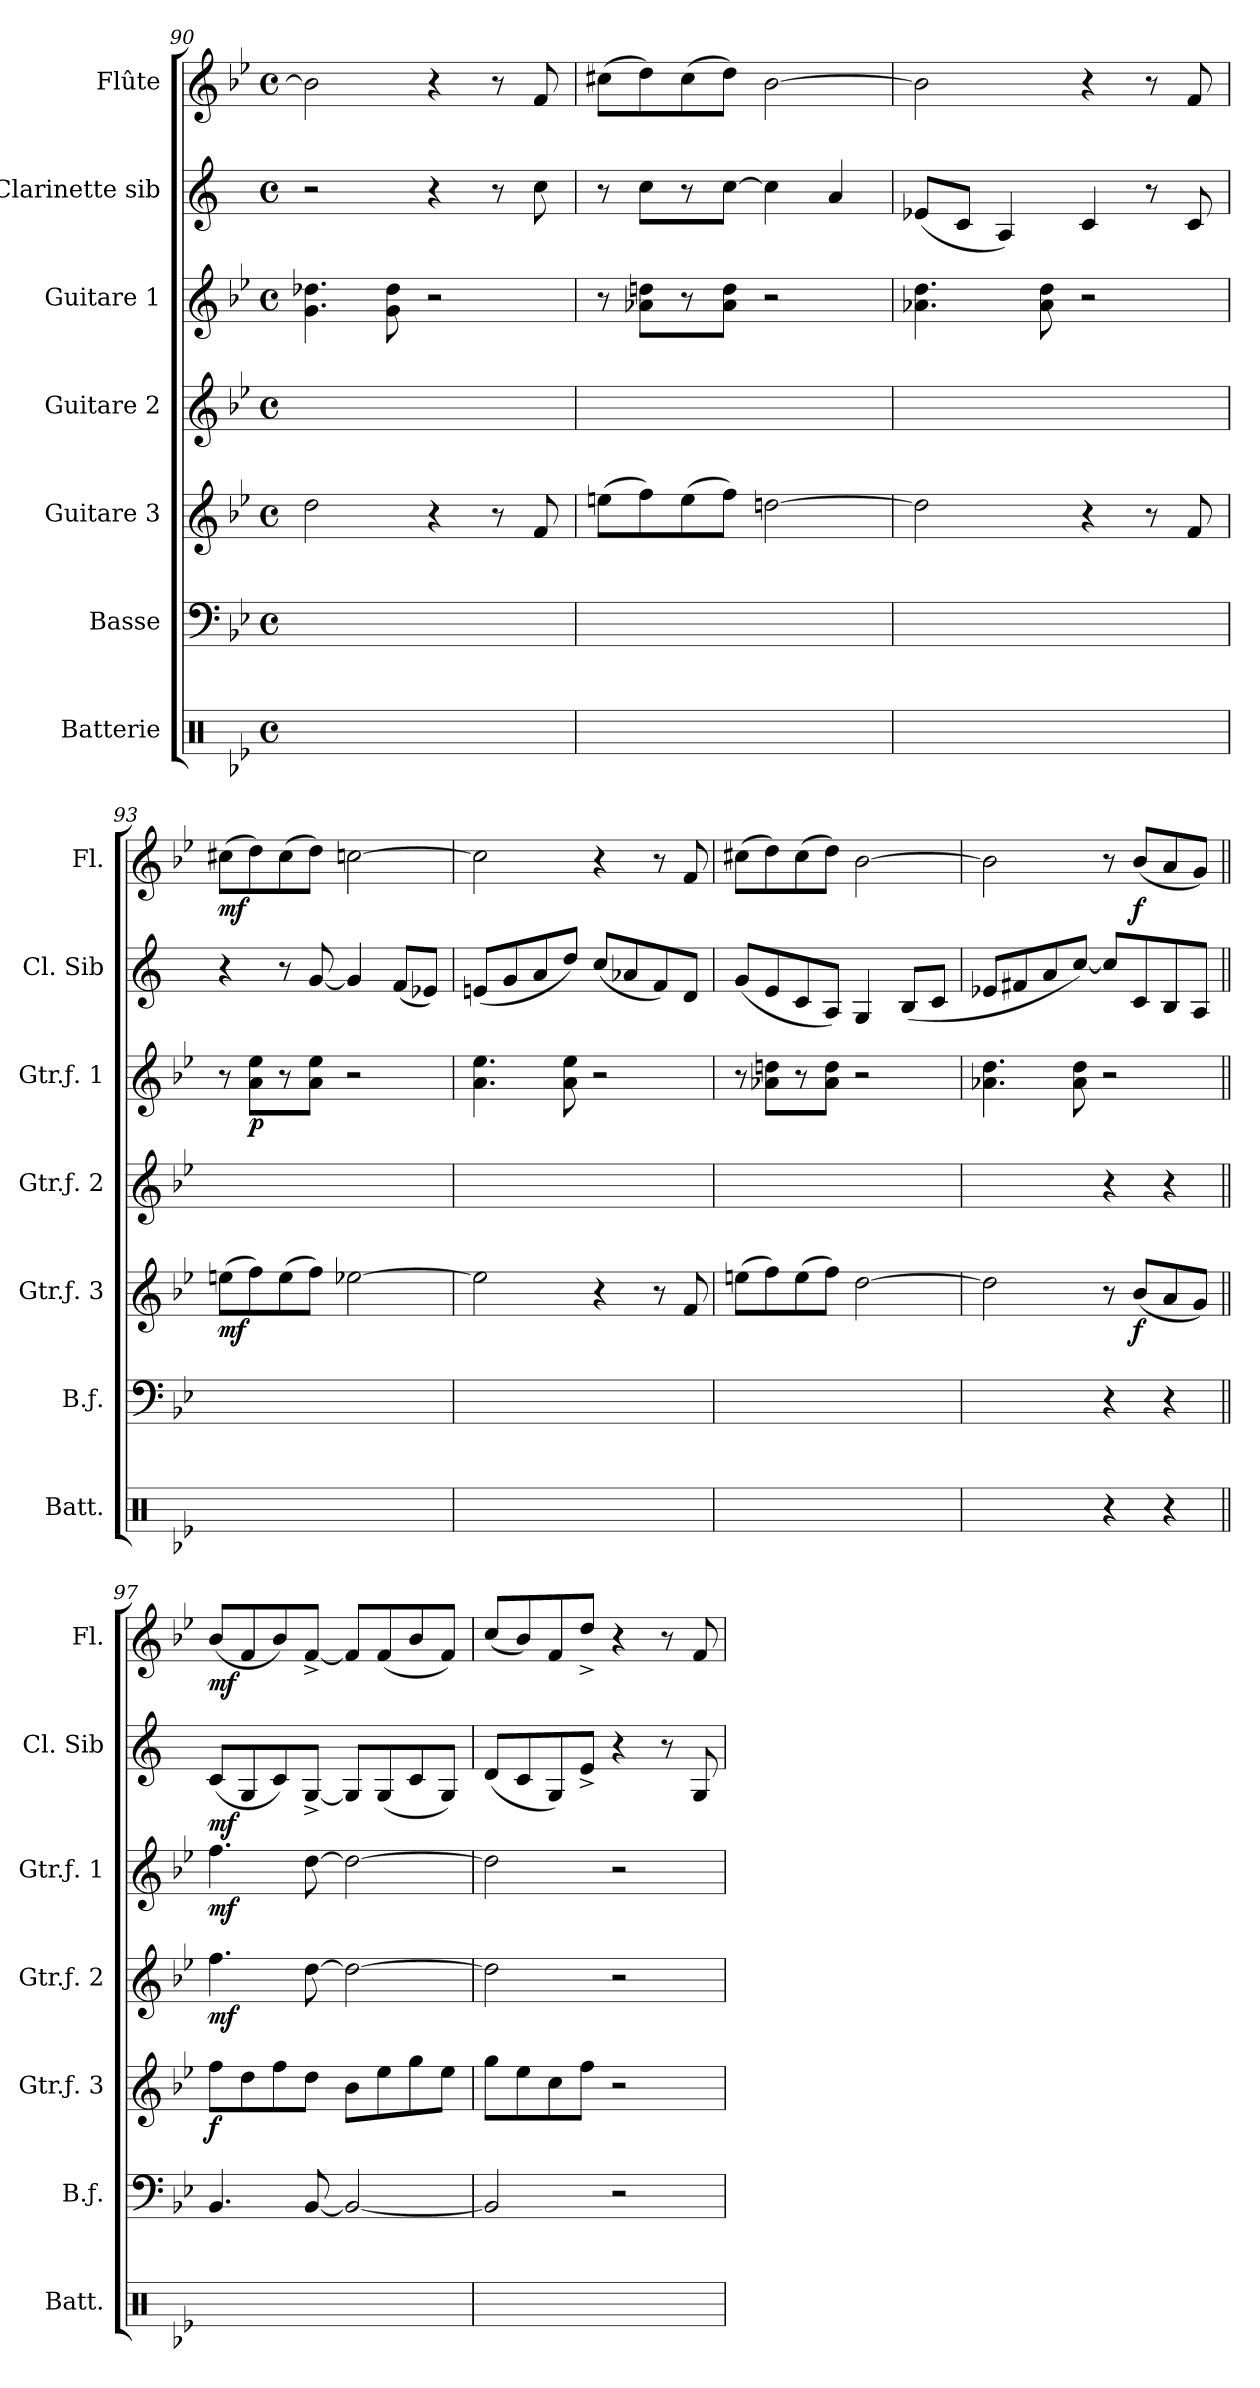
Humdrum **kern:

**kern	**kern	**kern	**dynam	**kern	**dynam	**kern	**dynam	**kern	**dynam	**kern	**dynam
*part7	*part6	*part5	*part5	*part4	*part4	*part3	*part3	*part2	*part2	*part1	*part1
*staff7	*staff6	*staff5	*staff5	*staff4	*staff4	*staff3	*staff3	*staff2	*staff2	*staff1	*staff1
*I"Batterie	*I"Basse	*I"Guitare  3	*	*I"Guitare  2	*	*I"Guitare  1	*	*I"Clarinette sib	*	*I"Flûte	*
*I'Batt.	*I'B.ƒ.	*I'Gtr.ƒ. 3	*	*I'Gtr.ƒ. 2	*	*I'Gtr.ƒ. 1	*	*I'Cl. Sib	*	*I'Fl.	*
*clefX	*clefF4	*clefG2	*	*clefG2	*	*clefG2	*	*clefG2	*	*clefG2	*
*	*ITrd7c12	*ITrd7c12	*	*ITrd7c12	*	*ITrd7c12	*	*ITrd1c2	*	*	*
*k[b-e-]	*k[b-e-]	*k[b-e-]	*	*k[b-e-]	*	*k[b-e-]	*	*k[b-e-]	*	*k[b-e-]	*
*B-:	*B-:	*B-:	*	*B-:	*	*B-:	*	*B-:	*	*B-:	*
*M4/4	*M4/4	*M4/4	*	*M4/4	*	*M4/4	*	*M4/4	*	*M4/4	*
*met(c)	*met(c)	*met(c)	*	*met(c)	*	*met(c)	*	*met(c)	*	*met(c)	*
=90	=90	=90	=90	=90	=90	=90	=90	=90	=90	=90	=90
1Rffyy	1Cyy	2d\	.	1Cyy	.	4.G\ 4.d-X\	.	2r	.	2b-\]	.
.	.	.	.	.	.	8G\ 8d-\	.	.	.	.	.
.	.	4r	.	.	.	2r	.	4r	.	4r	.
.	.	8r	.	.	.	.	.	8r	.	8r	.
.	.	8F/	.	.	.	.	.	8b-\	.	8f/	.
=91	=91	=91	=91	=91	=91	=91	=91	=91	=91	=91	=91
1Rffyy	1Cyy	(>8en\L	.	1Cyy	.	8r	.	8r	.	(>8cc#X\L	.
.	.	8f\)	.	.	.	8A-X\ 8dn\L	.	8b-\L	.	8dd\)	.
.	.	(>8e\	.	.	.	8r	.	8r	.	(>8cc#\	.
.	.	8f\J)	.	.	.	8A-\ 8d\J	.	[8b-\J	.	8dd\J)	.
.	.	[2dni\	.	.	.	2r	.	4b-\]	.	[2b-\	.
.	.	.	.	.	.	.	.	4g/	.	.	.
=92	=92	=92	=92	=92	=92	=92	=92	=92	=92	=92	=92
1Rffyy	1Cyy	2dni\]	.	1Cyy	.	4.A-X\ 4.d\	.	(<8d-X/L	.	2b-\]	.
.	.	.	.	.	.	.	.	8B-/J	.	.	.
.	.	.	.	.	.	.	.	4G/)	.	.	.
.	.	.	.	.	.	8A-\ 8d\	.	.	.	.	.
.	.	4r	.	.	.	2r	.	4B-/	.	4r	.
.	.	8r	.	.	.	.	.	8r	.	8r	.
.	.	8F/	.	.	.	.	.	8B-/	.	8f/	.
!!LO:PB:g=z
=93	=93	=93	=93	=93	=93	=93	=93	=93	=93	=93	=93
!	!	!	!LO:DY:b	!	!	!	!	!	!	!	!LO:DY:b
1Rffyy	1Cyy	(>8en\L	mf	1Cyy	.	8r	.	4r	.	(>8cc#X\L	mf
!	!	!	!	!	!	!	!LO:DY:b	!	!	!	!
.	.	8f\)	.	.	.	8A\ 8e-\L	p	.	.	8dd\)	.
.	.	(>8e\	.	.	.	8r	.	8r	.	(>8cc#\	.
.	.	8f\J)	.	.	.	8A\ 8e-\J	.	[8f/	.	8dd\J)	.
.	.	[2e-X\	.	.	.	2r	.	4f/]	.	[2ccn\	.
.	.	.	.	.	.	.	.	(<8e-/L	.	.	.
.	.	.	.	.	.	.	.	8d-X/J)	.	.	.
=94	=94	=94	=94	=94	=94	=94	=94	=94	=94	=94	=94
1Rffyy	1Cyy	2e-\]	.	1Cyy	.	4.A\ 4.e-\	.	(<8dn/L	.	2cc\]	.
.	.	.	.	.	.	.	.	8f/	.	.	.
.	.	.	.	.	.	.	.	8g/	.	.	.
.	.	.	.	.	.	8A\ 8e-\	.	8cc/J)	.	.	.
.	.	4r	.	.	.	2r	.	(<8b-/L	.	4r	.
.	.	.	.	.	.	.	.	8g-X/	.	.	.
.	.	8r	.	.	.	.	.	8e-/)	.	8r	.
.	.	8F/	.	.	.	.	.	8c/J	.	8f/	.
=95	=95	=95	=95	=95	=95	=95	=95	=95	=95	=95	=95
1Rffyy	1Cyy	(>8en\L	.	1Cyy	.	8r	.	(<8f/L	.	(>8cc#X\L	.
.	.	8f\)	.	.	.	8A-X\ 8dn\L	.	8d/	.	8dd\)	.
.	.	(>8e\	.	.	.	8r	.	8B-/	.	(>8cc#\	.
.	.	8f\J)	.	.	.	8A-\ 8d\J	.	8G/J)	.	8dd\J)	.
.	.	[2d\	.	.	.	2r	.	4F/	.	[2b-\	.
.	.	.	.	.	.	.	.	(<8A/L	.	.	.
.	.	.	.	.	.	.	.	8B-/J	.	.	.
=96	=96	=96	=96	=96	=96	=96	=96	=96	=96	=96	=96
2Rff\yy	2C\yy	2d\]	.	2C/yy	.	4.A-X\ 4.d\	.	8d-X/L	.	2b-\]	.
.	.	.	.	.	.	.	.	8en/	.	.	.
.	.	.	.	.	.	.	.	8g/	.	.	.
.	.	.	.	.	.	8A-\ 8d\	.	[8b-/J)	.	.	.
4r	4r	8r	.	4r	.	2r	.	8b-/L]	.	8r	.
!	!	!	!LO:DY:b	!	!	!	!	!	!	!	!LO:DY:b
.	.	(<8B-/L	f	.	.	.	.	8B-/	.	(<8b-/L	f
4r	4r	8A/	.	4r	.	.	.	8A/	.	8a/	.
.	.	8G/J)	.	.	.	.	.	8G/J	.	8g/J)	.
!!LO:PB:g=z
=97||	=97||	=97||	=97||	=97||	=97||	=97||	=97||	=97||	=97||	=97||	=97||
!	!	!	!LO:DY:b	!	!LO:DY:b	!	!LO:DY:b	!	!LO:DY:b	!	!LO:DY:b
1Rffyy	4.BBB-/	8f\L	f	4.f\	mf	4.f\	mf	(<8B-/L	mf	(<8b-/L	mf
.	.	8d\	.	.	.	.	.	8F/	.	8f/	.
.	.	8f\	.	.	.	.	.	8B-/)	.	8b-/)	.
.	[8BBB-/	8d\J	.	[8d\	.	[8d\	.	[8F^</J	.	[8f^</J	.
.	2BBB-/_	8B-\L	.	2d\_	.	2d\_	.	8F/L]	.	8f/L]	.
.	.	8e-\	.	.	.	.	.	(<8F/	.	(<8f/	.
.	.	8g\	.	.	.	.	.	8B-/	.	8b-/	.
.	.	8e-\J	.	.	.	.	.	8F/J)	.	8f/J)	.
=98	=98	=98	=98	=98	=98	=98	=98	=98	=98	=98	=98
1Rffyy	2BBB-/]	8g\L	.	2d\]	.	2d\]	.	(<8c/L	.	(<8cc/L	.
.	.	8e-\	.	.	.	.	.	8B-/	.	8b-/)	.
.	.	8c\	.	.	.	.	.	8F/)	.	8f/	.
.	.	8f\J	.	.	.	.	.	8d^</J	.	8dd^</J	.
.	2r	2r	.	2r	.	2r	.	4r	.	4r	.
.	.	.	.	.	.	.	.	8r	.	8r	.
.	.	.	.	.	.	.	.	8F/	.	8f/	.
=	=	=	=	=	=	=	=	=	=	=	=
*-	*-	*-	*-	*-	*-	*-	*-	*-	*-	*-	*-
